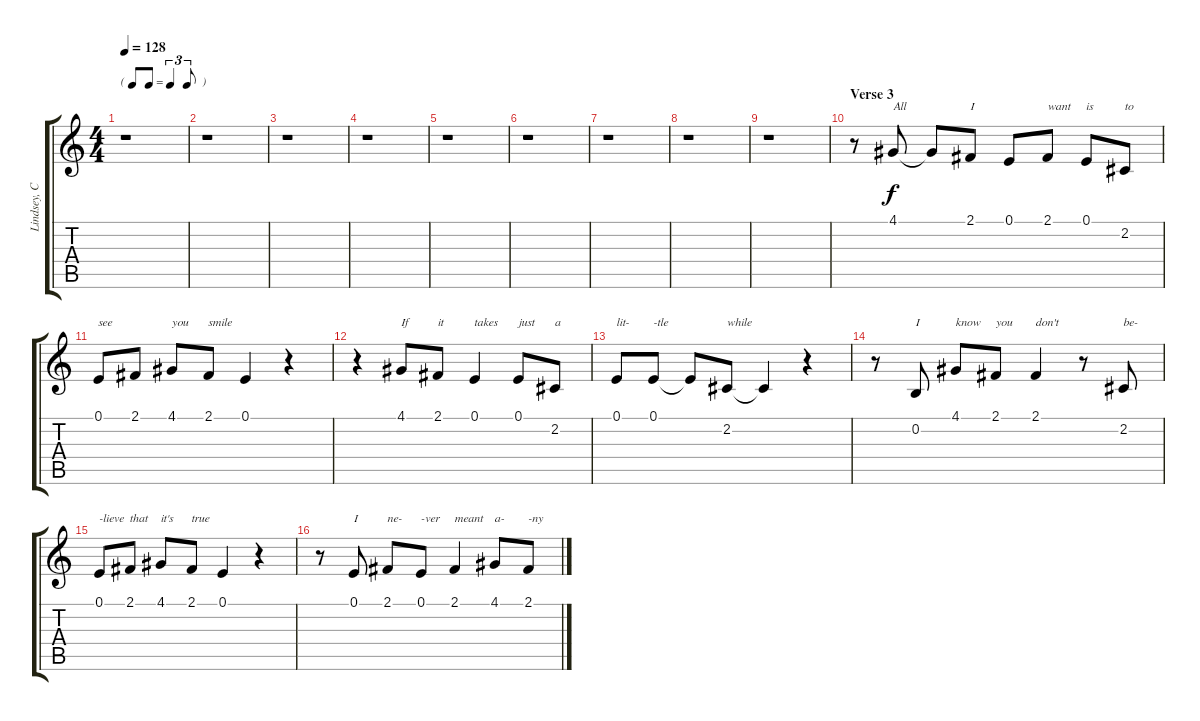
\track ("Lindsey, Christine & Stevie - Vocals" "Lindsey, C") {instrument lead6voice}
\staff {score tabs}
\tuning (E4 B3 G3 D3 A2 E2) {hide}
\ts (4 4)
\tf triplet8th
\tempo 128
\clef g2
\ks c
r.1{dy f} |
r.1 |
r.1 |
r.1 |
r.1 |
r.1 |
r.1 |
r.1 |
r.1 |
\section ("" "Verse 3")
r.8 4.1.8{txt "All"} 4.1{t}.8 2.1.8{txt "I"} 0.1.8 2.1.8{txt "want"} 0.1.8{txt "is"} 2.2.8{txt "to"} |
0.1.8{txt "see"} 2.1.8 4.1.8{txt "you"} 2.1.8{txt "smile"} 0.1.4 r.4 |
r.4 4.1.8{txt "If"} 2.1.8{txt "it"} 0.1.4{txt "takes"} 0.1.8{txt "just"} 2.2.8{txt "a"} |
0.1.8{txt "lit-"} 0.1.8{txt "-tle"} 0.1{t}.8 2.2.8{txt "while"} 2.2{t}.4 r.4 |
r.8 0.2.8{txt "I"} 4.1.8{txt "know"} 2.1.8{txt "you"} 2.1.4{txt "don't"} r.8 2.2.8{txt "be-"} |
0.1.8{txt "-lieve"} 2.1.8{txt "that"} 4.1.8{txt "it's"} 2.1.8{txt "true"} 0.1.4 r.4 |
r.8 0.1.8{txt "I"} 2.1.8{txt "ne-"} 0.1.8{txt "-ver"} 2.1.4{txt "meant"} 4.1.8{txt "a-"} 2.1.8{txt "-ny"}
